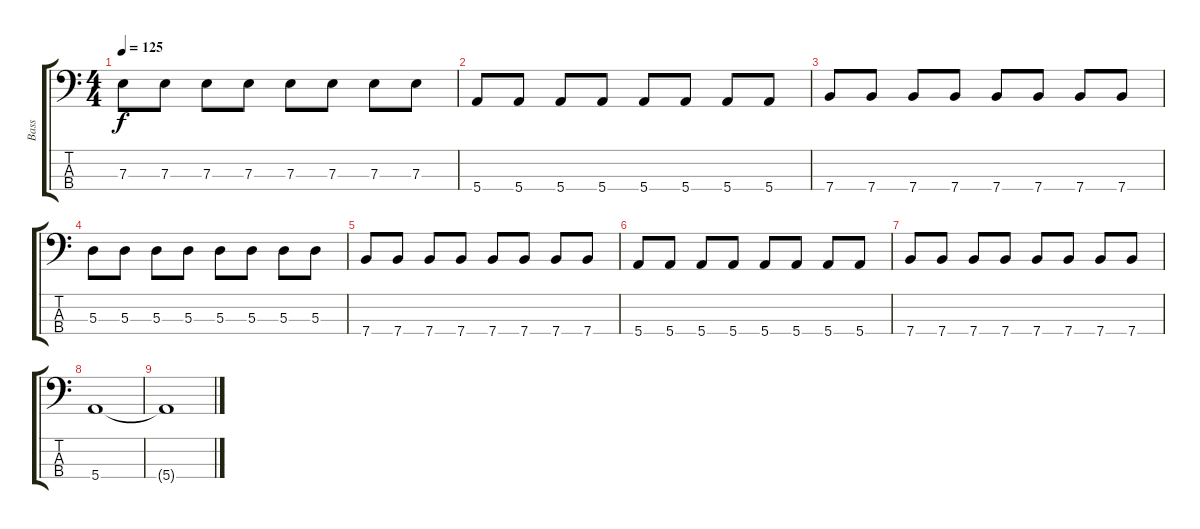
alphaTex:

\track ("Bass" "Bass") {instrument synthbass2}
\staff {score tabs}
\tuning (G2 D2 A1 E1) {hide}
\ts (4 4)
\tempo 125
\clef f4
\ks c
7.3.8{dy f} 7.3.8 7.3.8 7.3.8 7.3.8 7.3.8 7.3.8 7.3.8 |
5.4.8 5.4.8 5.4.8 5.4.8 5.4.8 5.4.8 5.4.8 5.4.8 |
7.4.8 7.4.8 7.4.8 7.4.8 7.4.8 7.4.8 7.4.8 7.4.8 |
5.3.8 5.3.8 5.3.8 5.3.8 5.3.8 5.3.8 5.3.8 5.3.8 |
7.4.8 7.4.8 7.4.8 7.4.8 7.4.8 7.4.8 7.4.8 7.4.8 |
5.4.8 5.4.8 5.4.8 5.4.8 5.4.8 5.4.8 5.4.8 5.4.8 |
7.4.8 7.4.8 7.4.8 7.4.8 7.4.8 7.4.8 7.4.8 7.4.8 |
5.4.1 |
5.4{t}.1
